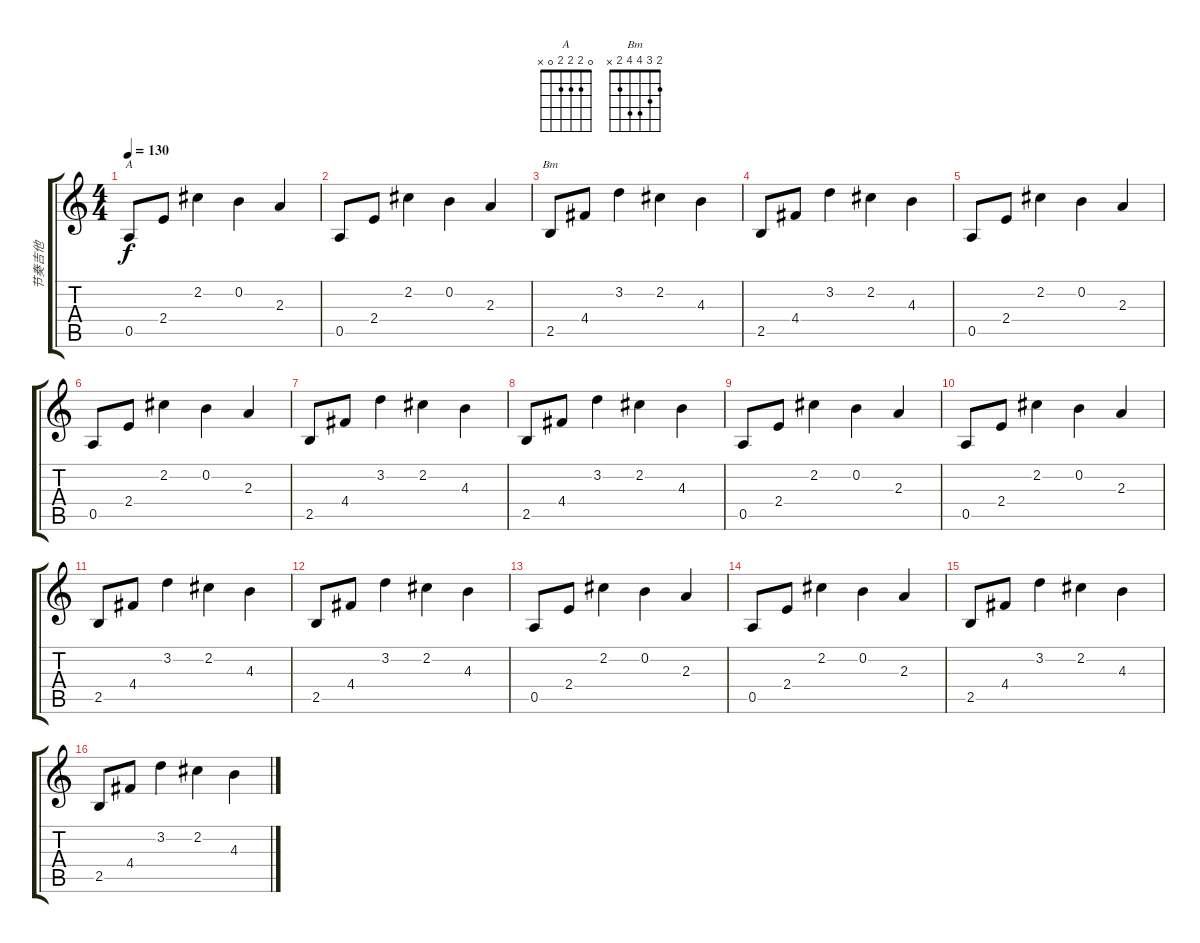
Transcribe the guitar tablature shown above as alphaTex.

\track ("节奏吉他" "节奏吉他") {instrument electricguitarclean}
\staff {score tabs}
\tuning (E4 B3 G3 D3 A2 E2) {hide}
\chord ("A" 0 2 2 2 0 x)
\chord ("Bm" 2 3 4 4 2 x)
\ts (4 4)
\tempo 130
\clef g2
\ks c
0.5.8{ch "A" dy f instrument electricguitarclean} 2.4.8 2.2.4 0.2.4 2.3.4 |
0.5.8 2.4.8 2.2.4 0.2.4 2.3.4 |
2.5.8{ch "Bm"} 4.4.8 3.2.4 2.2.4 4.3.4 |
2.5.8 4.4.8 3.2.4 2.2.4 4.3.4 |
0.5.8 2.4.8 2.2.4 0.2.4 2.3.4 |
0.5.8 2.4.8 2.2.4 0.2.4 2.3.4 |
2.5.8 4.4.8 3.2.4 2.2.4 4.3.4 |
2.5.8 4.4.8 3.2.4 2.2.4 4.3.4 |
0.5.8 2.4.8 2.2.4 0.2.4 2.3.4 |
0.5.8 2.4.8 2.2.4 0.2.4 2.3.4 |
2.5.8 4.4.8 3.2.4 2.2.4 4.3.4 |
2.5.8 4.4.8 3.2.4 2.2.4 4.3.4 |
0.5.8 2.4.8 2.2.4 0.2.4 2.3.4 |
0.5.8 2.4.8 2.2.4 0.2.4 2.3.4 |
2.5.8 4.4.8 3.2.4 2.2.4 4.3.4 |
2.5.8 4.4.8 3.2.4 2.2.4 4.3.4
